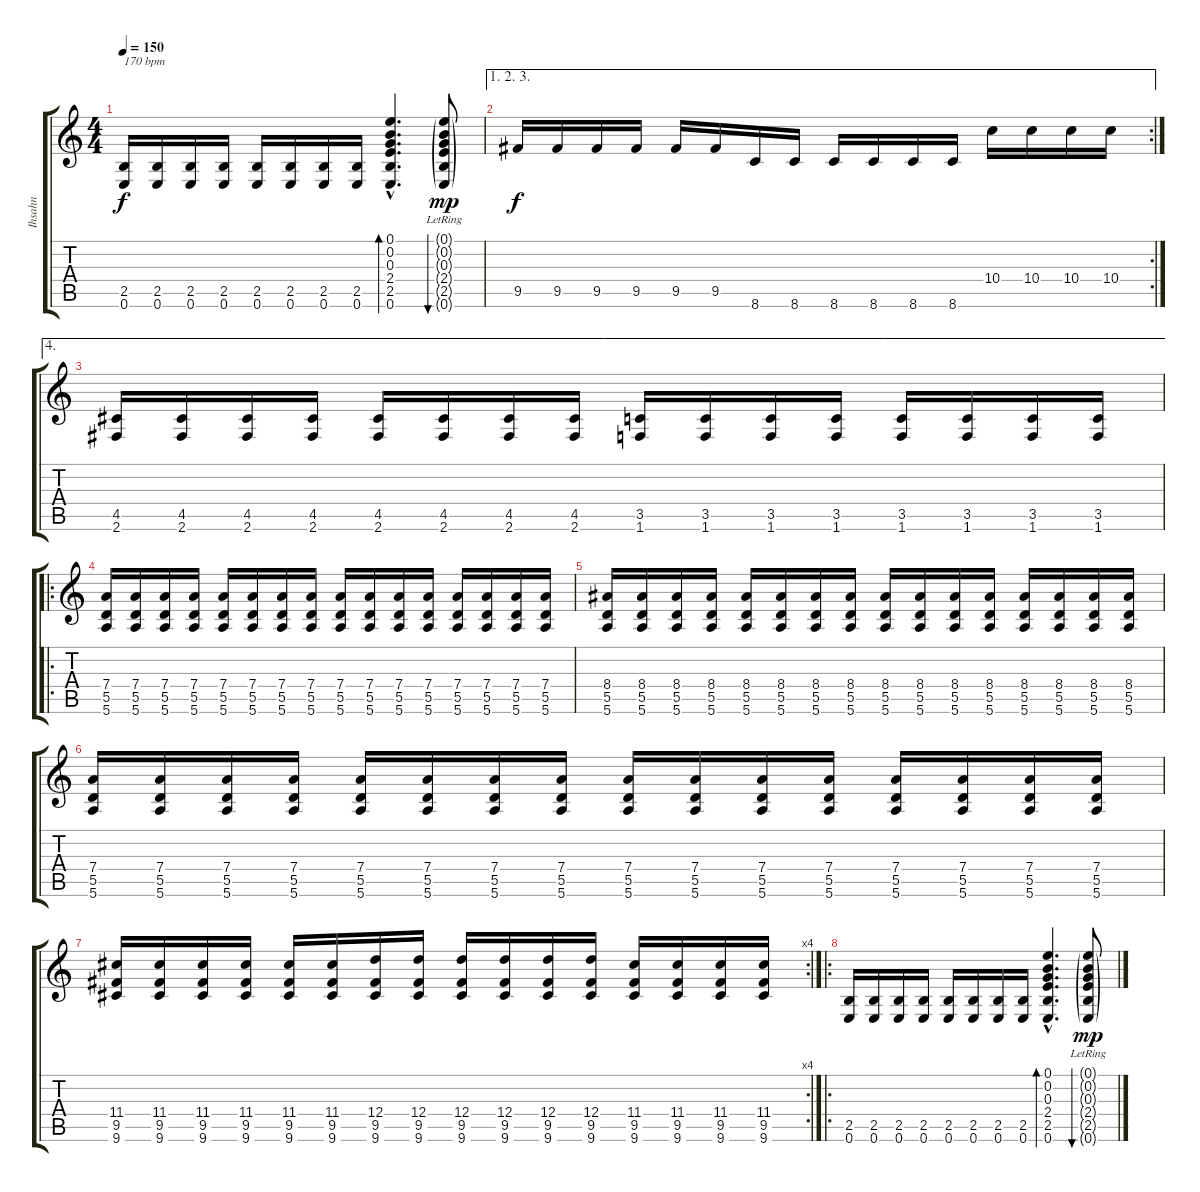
\track ("Ihsahn" "Ihsahn") {instrument distortionguitar}
\staff {score tabs}
\tuning (E4 B3 G3 D3 A2 E2) {hide}
\ts (4 4)
\tempo 150
\tempo 170
\tempo 150
\clef g2
\ks c
(2.5 0.6).16{txt "170 bpm" dy f instrument distortionguitar} (2.5 0.6).16 (2.5 0.6).16 (2.5 0.6).16 (2.5 0.6).16 (2.5 0.6).16 (2.5 0.6).16 (2.5 0.6).16 (0.1{hac} 0.2{hac} 0.3{hac} 2.4{hac} 2.5{hac} 0.6{hac}).4{d bd 120} (0.1{g lr} 0.2{g lr} 0.3{g lr} 2.4{g} 2.5{g} 0.6{g}).8{bu 120 dy mp} |
\ae (1 2 3)
\rc 2
9.5.16{dy f} 9.5.16 9.5.16 9.5.16 9.5.16 9.5.16 8.6.16 8.6.16 8.6.16 8.6.16 8.6.16 8.6.16 10.4.16 10.4.16 10.4.16 10.4.16 |
\ae 4
(4.5 2.6).16 (4.5 2.6).16 (4.5 2.6).16 (4.5 2.6).16 (4.5 2.6).16 (4.5 2.6).16 (4.5 2.6).16 (4.5 2.6).16 (3.5 1.6).16 (3.5 1.6).16 (3.5 1.6).16 (3.5 1.6).16 (3.5 1.6).16 (3.5 1.6).16 (3.5 1.6).16 (3.5 1.6).16 |
\ro
(7.4 5.5 5.6).16 (7.4 5.5 5.6).16 (7.4 5.5 5.6).16 (7.4 5.5 5.6).16 (7.4 5.5 5.6).16 (7.4 5.5 5.6).16 (7.4 5.5 5.6).16 (7.4 5.5 5.6).16 (7.4 5.5 5.6).16 (7.4 5.5 5.6).16 (7.4 5.5 5.6).16 (7.4 5.5 5.6).16 (7.4 5.5 5.6).16 (7.4 5.5 5.6).16 (7.4 5.5 5.6).16 (7.4 5.5 5.6).16 |
(8.4 5.5 5.6).16 (8.4 5.5 5.6).16 (8.4 5.5 5.6).16 (8.4 5.5 5.6).16 (8.4 5.5 5.6).16 (8.4 5.5 5.6).16 (8.4 5.5 5.6).16 (8.4 5.5 5.6).16 (8.4 5.5 5.6).16 (8.4 5.5 5.6).16 (8.4 5.5 5.6).16 (8.4 5.5 5.6).16 (8.4 5.5 5.6).16 (8.4 5.5 5.6).16 (8.4 5.5 5.6).16 (8.4 5.5 5.6).16 |
(7.4 5.5 5.6).16 (7.4 5.5 5.6).16 (7.4 5.5 5.6).16 (7.4 5.5 5.6).16 (7.4 5.5 5.6).16 (7.4 5.5 5.6).16 (7.4 5.5 5.6).16 (7.4 5.5 5.6).16 (7.4 5.5 5.6).16 (7.4 5.5 5.6).16 (7.4 5.5 5.6).16 (7.4 5.5 5.6).16 (7.4 5.5 5.6).16 (7.4 5.5 5.6).16 (7.4 5.5 5.6).16 (7.4 5.5 5.6).16 |
\rc 4
(11.4 9.5 9.6).16 (11.4 9.5 9.6).16 (11.4 9.5 9.6).16 (11.4 9.5 9.6).16 (11.4 9.5 9.6).16 (11.4 9.5 9.6).16 (12.4 9.5 9.6).16 (12.4 9.5 9.6).16 (12.4 9.5 9.6).16 (12.4 9.5 9.6).16 (12.4 9.5 9.6).16 (12.4 9.5 9.6).16 (11.4 9.5 9.6).16 (11.4 9.5 9.6).16 (11.4 9.5 9.6).16 (11.4 9.5 9.6).16 |
\ro
(2.5 0.6).16 (2.5 0.6).16 (2.5 0.6).16 (2.5 0.6).16 (2.5 0.6).16 (2.5 0.6).16 (2.5 0.6).16 (2.5 0.6).16 (0.1{hac} 0.2{hac} 0.3{hac} 2.4{hac} 2.5{hac} 0.6{hac}).4{d bd 120} (0.1{g lr} 0.2{g lr} 0.3{g lr} 2.4{g} 2.5{g} 0.6{g}).8{bu 120 dy mp}
